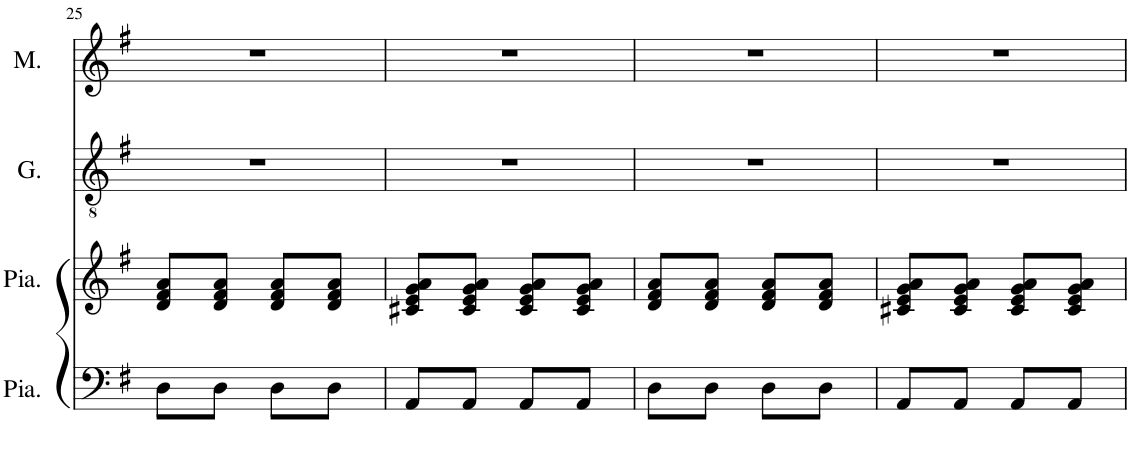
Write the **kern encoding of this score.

**kern	**kern	**kern	**kern	**kern	**kern	**kern
*part7	*part6	*part5	*part4	*part3	*part2	*part1
*staff7	*staff6	*staff5	*staff4	*staff3	*staff2	*staff1
*I"Piano	*I"Piano	*I"Basses	*I"Ténors	*I"Sopranis	*I"Galuchet	*I"Malaga
*I'Pia.	*I'Pia.	*I'B.	*I'T.	*I'S.	*I'G.	*I'M.
!!LO:PB:g=z
*clefF4	*clefG2	*clefF4	*clefGv2	*clefG2	*clefGv2	*clefG2
*	*	*	*Trd4c7	*	*Trd8c14	*
*k[f#]	*k[f#]	*k[f#]	*k[f#]	*k[f#]	*k[f#]	*k[f#]
*M2/4	*M2/4	*M2/4	*M2/4	*M2/4	*M2/4	*M2/4
=25	=25	=25	=25	=25	=25	=25
8D\L	8d/ 8f#/ 8a/L	8A\L	8A/L	4a	2r	2r
8D\J	8d/ 8f#/ 8a/J	8A\J	8A/J	.	.	.
8D\L	8d/ 8f#/ 8a/L	8c#X\L	8c#X\L	4a	.	.
8D\J	8d/ 8f#/ 8a/J	8B\J	8B\J	.	.	.
=26	=26	=26	=26	=26	=26	=26
8AA/L	8c#X/ 8e/ 8g/ 8a/L	8B\L	8B/L	4a	2r	2r
8AA/J	8c#/ 8e/ 8g/ 8a/J	8A\J	8A/J	.	.	.
8AA/L	8c#/ 8e/ 8g/ 8a/L	4A	4A	4a	.	.
8AA/J	8c#/ 8e/ 8g/ 8a/J	.	.	.	.	.
=27	=27	=27	=27	=27	=27	=27
8D\L	8d/ 8f#/ 8a/L	8G\L	8G/L	4a	2r	2r
8D\J	8d/ 8f#/ 8a/J	8F#\J	8F#/J	.	.	.
8D\L	8d/ 8f#/ 8a/L	4E	4E	4a	.	.
8D\J	8d/ 8f#/ 8a/J	.	.	.	.	.
=28	=28	=28	=28	=28	=28	=28
8AA/L	8c#X/ 8e/ 8g/ 8a/L	8F#\L	8F#/L	2a	2r	2r
8AA/J	8c#/ 8e/ 8g/ 8a/J	8E\J	8E/J	.	.	.
8AA/L	8c#/ 8e/ 8g/ 8a/L	4E	4E	.	.	.
8AA/J	8c#/ 8e/ 8g/ 8a/J	.	.	.	.	.
=	=	=	=	=	=	=
*-	*-	*-	*-	*-	*-	*-
